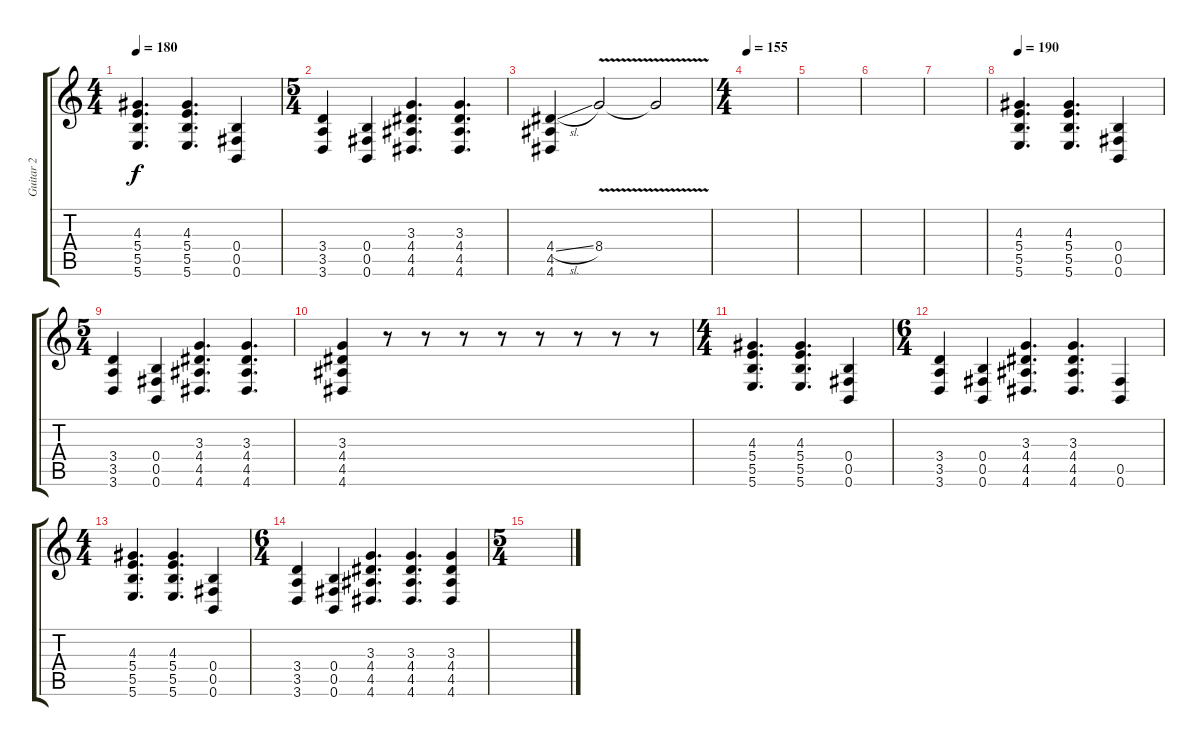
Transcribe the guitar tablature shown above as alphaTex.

\track ("Guitar 2" "Guitar 2") {instrument distortionguitar}
\staff {score tabs}
\tuning (Db4 Ab3 E3 B2 Gb2 B1) {hide}
\ts (4 4)
\tempo 180
\clef g2
\ks c
(4.3 5.4 5.5 5.6).4{d dy f} (4.3 5.4 5.5 5.6).4{d} (0.4 0.5 0.6).4 |
\ts (5 4)
(3.4 3.5 3.6).4 (0.4 0.5 0.6).4 (3.3 4.4 4.5 4.6).4{d} (3.3 4.4 4.5 4.6).4{d} |
(4.4{sl} 4.5 4.6).4 8.4{v}.2 8.4{t}.2 |
\ts (4 4)
\tempo 155
|
|
|
|
\tempo 190
(4.3 5.4 5.5 5.6).4{d} (4.3 5.4 5.5 5.6).4{d} (0.4 0.5 0.6).4 |
\ts (5 4)
(3.4 3.5 3.6).4 (0.4 0.5 0.6).4 (3.3 4.4 4.5 4.6).4{d} (3.3 4.4 4.5 4.6).4{d} |
(3.3 4.4 4.5 4.6).4 r.8 r.8 r.8 r.8 r.8 r.8 r.8 r.8 |
\ts (4 4)
(4.3 5.4 5.5 5.6).4{d} (4.3 5.4 5.5 5.6).4{d} (0.4 0.5 0.6).4 |
\ts (6 4)
(3.4 3.5 3.6).4 (0.4 0.5 0.6).4 (3.3 4.4 4.5 4.6).4{d} (3.3 4.4 4.5 4.6).4{d} (0.5 0.6).4 |
\ts (4 4)
(4.3 5.4 5.5 5.6).4{d} (4.3 5.4 5.5 5.6).4{d} (0.4 0.5 0.6).4 |
\ts (6 4)
(3.4 3.5 3.6).4 (0.4 0.5 0.6).4 (3.3 4.4 4.5 4.6).4{d} (3.3 4.4 4.5 4.6).4{d} (3.3 4.4 4.5 4.6).4 |
\ts (5 4)
